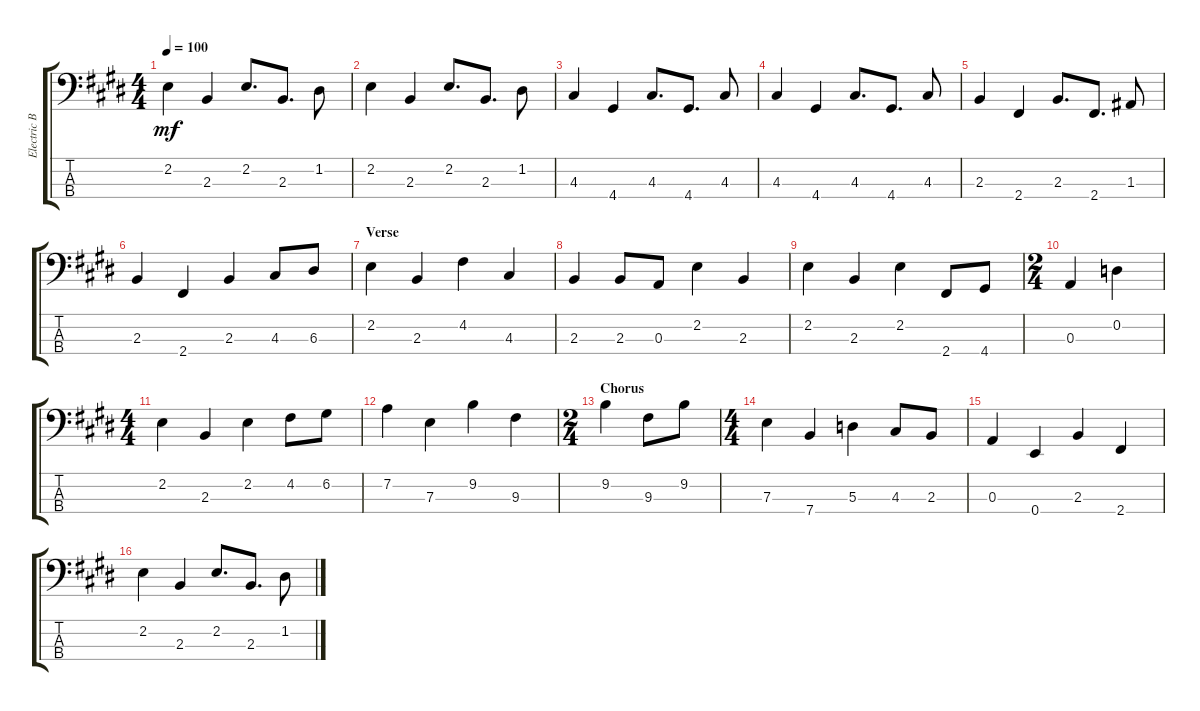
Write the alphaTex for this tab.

\track ("Electric Bass" "Electric B") {instrument electricbassfinger}
\staff {score tabs}
\tuning (G2 D2 A1 E1) {hide}
\ts (4 4)
\tempo 100
\clef f4
\ks e
2.2.4{dy mf} 2.3.4 2.2.8{d} 2.3.8{d} 1.2.8 |
2.2.4 2.3.4 2.2.8{d} 2.3.8{d} 1.2.8 |
4.3.4 4.4.4 4.3.8{d} 4.4.8{d} 4.3.8 |
4.3.4 4.4.4 4.3.8{d} 4.4.8{d} 4.3.8 |
2.3.4 2.4.4 2.3.8{d} 2.4.8{d} 1.3.8 |
2.3.4 2.4.4 2.3.4 4.3.8 6.3.8 |
\section ("" "Verse")
2.2.4 2.3.4 4.2.4 4.3.4 |
2.3.4 2.3.8 0.3.8 2.2.4 2.3.4 |
2.2.4 2.3.4 2.2.4 2.4.8 4.4.8 |
\ts (2 4)
0.3.4 0.2.4 |
\ts (4 4)
2.2.4 2.3.4 2.2.4 4.2.8 6.2.8 |
7.2.4 7.3.4 9.2.4 9.3.4 |
\ts (2 4)
\section ("" "Chorus")
9.2.4 9.3.8 9.2.8 |
\ts (4 4)
7.3.4 7.4.4 5.3.4 4.3.8 2.3.8 |
0.3.4 0.4.4 2.3.4 2.4.4 |
2.2.4 2.3.4 2.2.8{d} 2.3.8{d} 1.2.8
